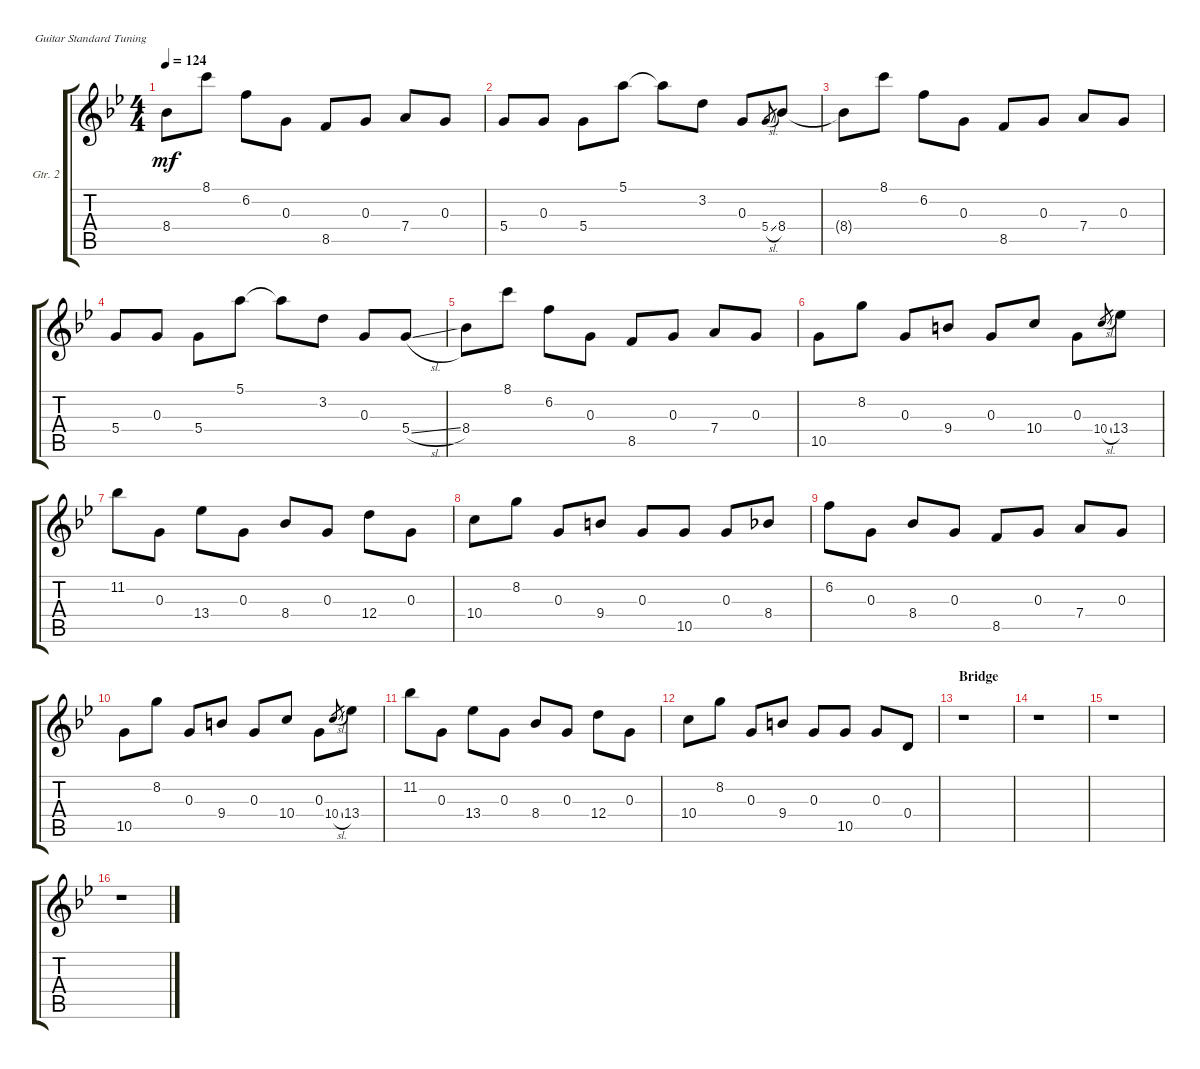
\defaultSystemsLayout 4
\bracketExtendMode groupsimilarinstruments
\firstSystemTrackNameOrientation horizontal
\otherSystemsTrackNameOrientation horizontal
\track ("Guitar 2" "Gtr. 2") {instrument acousticguitarsteel}
\staff {score tabs}
\tuning (E4 B3 G3 D3 A2 E2)
\ts (4 4)
\tempo 124
\clef g2
\ks gminor
8.4.8{dy mf} 8.1.8 6.2.8 0.3.8 8.5.8 0.3.8 7.4.8 0.3.8 |
5.4.8 0.3.8 5.4.8 5.1.8 5.1{t}.8 3.2.8 0.3.8 5.4{sl}.8{gr} 8.4.8 |
8.4{t}.8 8.1.8 6.2.8 0.3.8 8.5.8 0.3.8 7.4.8 0.3.8 |
5.4.8 0.3.8 5.4.8 5.1.8 5.1{t}.8 3.2.8 0.3.8 5.4{sl}.8 |
8.4.8 8.1.8 6.2.8 0.3.8 8.5.8 0.3.8 7.4.8 0.3.8 |
10.5.8 8.2.8 0.3.8 9.4.8 0.3.8 10.4.8 0.3.8 10.4{sl}.8{gr} 13.4.8 |
11.2.8 0.3.8 13.4.8 0.3.8 8.4.8 0.3.8 12.4.8 0.3.8 |
10.4.8 8.2.8 0.3.8 9.4.8 0.3.8 10.5.8 0.3.8 8.4.8 |
6.2.8 0.3.8 8.4.8 0.3.8 8.5.8 0.3.8 7.4.8 0.3.8 |
10.5.8 8.2.8 0.3.8 9.4.8 0.3.8 10.4.8 0.3.8 10.4{sl}.8{gr} 13.4.8 |
11.2.8 0.3.8 13.4.8 0.3.8 8.4.8 0.3.8 12.4.8 0.3.8 |
10.4.8 8.2.8 0.3.8 9.4.8 0.3.8 10.5.8 0.3.8 0.4.8 |
\section ("" "Bridge")
r.1 |
r.1 |
r.1 |
r.1
